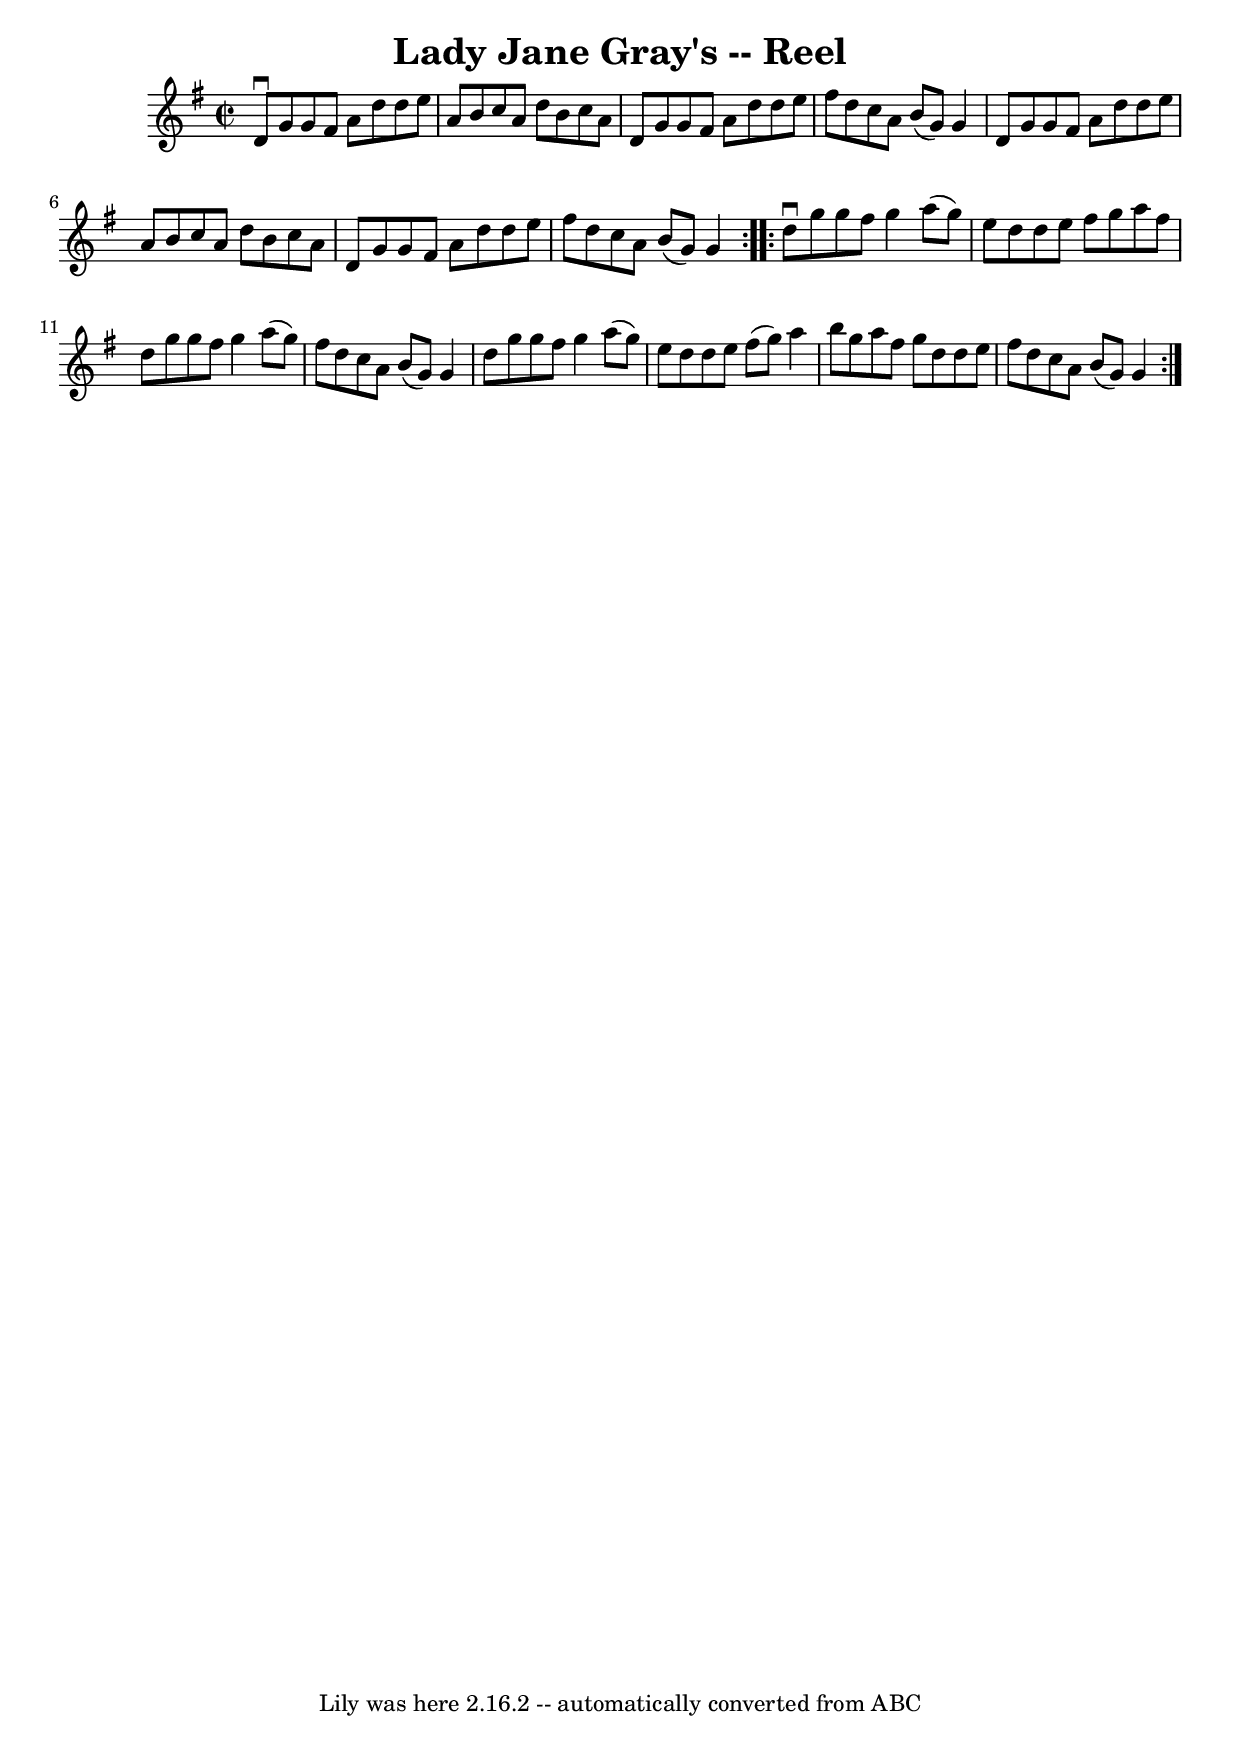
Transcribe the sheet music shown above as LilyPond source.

\version "2.16.2"
\include "Mammoth.ily"
\header {
  %% book = "Ryan's Mammoth Collection"
  crossRefNumber = "1"
  footnotes = "\\\\280"
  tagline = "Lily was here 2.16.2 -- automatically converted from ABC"
  title = "Lady Jane Gray's -- Reel"

}
voicedefault =  {



  \repeat volta 2 {

    \override Staff.TimeSignature #'style = #'C
    \time 2/2 
    \key g \major
    d'8^\downbow g'8 g'8 fis'8 a'8 d''8        d''8 e''8     |
    a'8 b'8 c''8 a'8 d''8 b'8 c''8         a'8     |
    d'8 g'8 g'8 fis'8 a'8 d''8 d''8 e''8     |
    fis''8 d''8 c''8 a'8 b'8 (g'8) g'4    |
         d'8 g'8 g'8 fis'8 a'8 d''8 d''8 e''8     |
    a'8        b'8 c''8 a'8 d''8 b'8 c''8 a'8     |
    d'8 g'8         g'8 fis'8 a'8 d''8 d''8 e''8     |
    fis''8 d''8    
    c''8 a'8 b'8 (g'8) g'4    
  }     
  \repeat volta 2 {     d''8^\downbow g''8 g''8 fis''8 g''4 a''8 (g''8)    |
         e''8 d''8 d''8 e''8 fis''8 g''8 a''8 fis''8     |
         d''8 g''8 g''8 fis''8 g''4 a''8 (g''8)    |
    fis''8      d''8 c''8 a'8 b'8 (g'8) g'4     |
    d''8 g''8         g''8 fis''8 g''4 a''8 (g''8)    |
    e''8 d''8 d''8        e''8 fis''8 (g''8) a''4     |
    b''8 g''8 a''8         fis''8 g''8 d''8 d''8 e''8     |
    fis''8 d''8 c''8    
    a'8 b'8 (g'8) g'4    
  }   

}

\score{
  <<

    \context Staff="default"
    {
      \voicedefault 
      
    }

  >>
  \layout {
    
  }
  \midi {
  }

}
